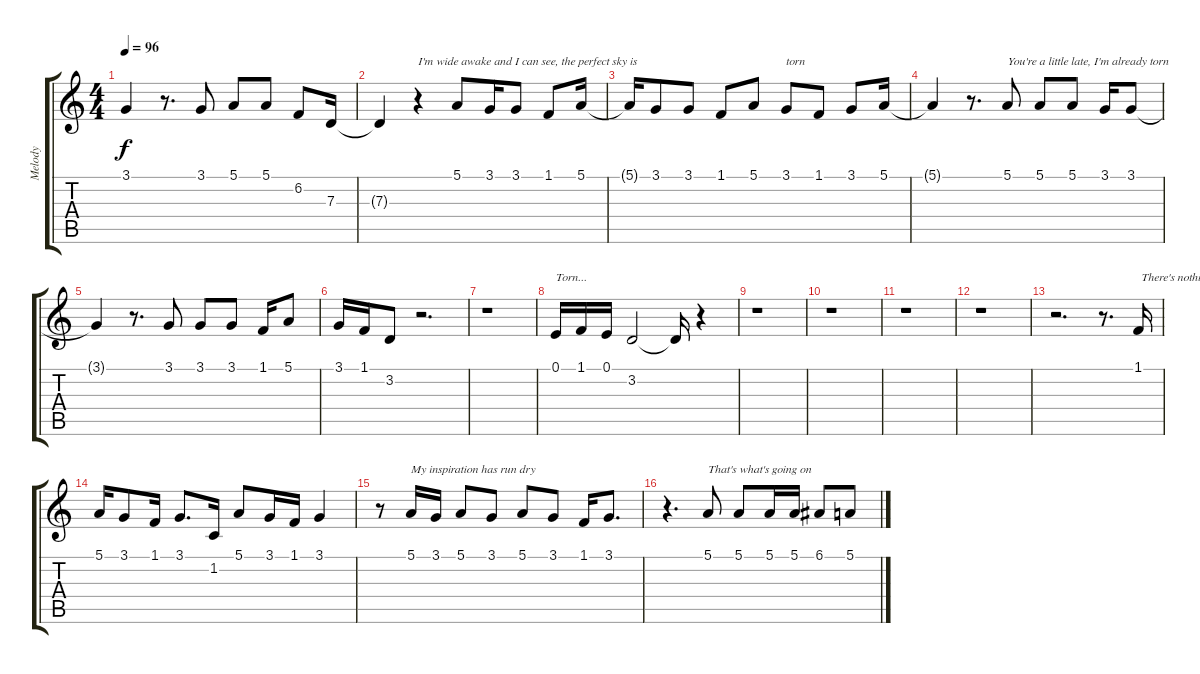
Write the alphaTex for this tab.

\track ("Melody" "Melody") {instrument altosax}
\staff {score tabs}
\tuning (E4 B3 G3 D3 A2 E2) {hide}
\ts (4 4)
\tempo 96
\clef g2
\ks c
3.1{t}.4{dy f} r.8{d} 3.1.8 5.1.8 5.1.8 6.2.8 7.3.16 |
7.3{t}.4 r.4{txt "I'm wide awake and I can see, the perfect sky is"} 5.1.8 3.1.16 3.1.8 1.1.8 5.1.16 |
5.1{t}.16 3.1.8 3.1.8 1.1.8 5.1.8 3.1.8{txt "torn"} 1.1.8 3.1.8 5.1.16 |
5.1{t}.4 r.8{d} 5.1.8{txt "You're a little late, I'm already torn "} 5.1.8 5.1.8 3.1.16 3.1.8 |
3.1{t}.4 r.8{d} 3.1.8 3.1.8 3.1.8 1.1.16 5.1.8 |
3.1.16 1.1.16 3.2.8 r.2{d} |
r.1 |
0.1.16{txt "Torn..."} 1.1.16 0.1.16 3.2.2 3.2{t}.16 r.4 |
r.1 |
r.1 |
r.1 |
r.1 |
r.2{d} r.8{d} 1.1.16{txt " There's nothing where he used to lie"} |
5.1.16 3.1.8 1.1.16 3.1.8{d} 1.2.16 5.1.8 3.1.16 1.1.16 3.1.4 |
r.8 5.1.16{txt "My inspiration has run dry"} 3.1.16 5.1.8 3.1.8 5.1.8 3.1.8 1.1.16 3.1.8{d} |
r.4{d} 5.1.8{txt "That's what's going on"} 5.1.8 5.1.16 5.1.16 6.1.8 5.1.8
